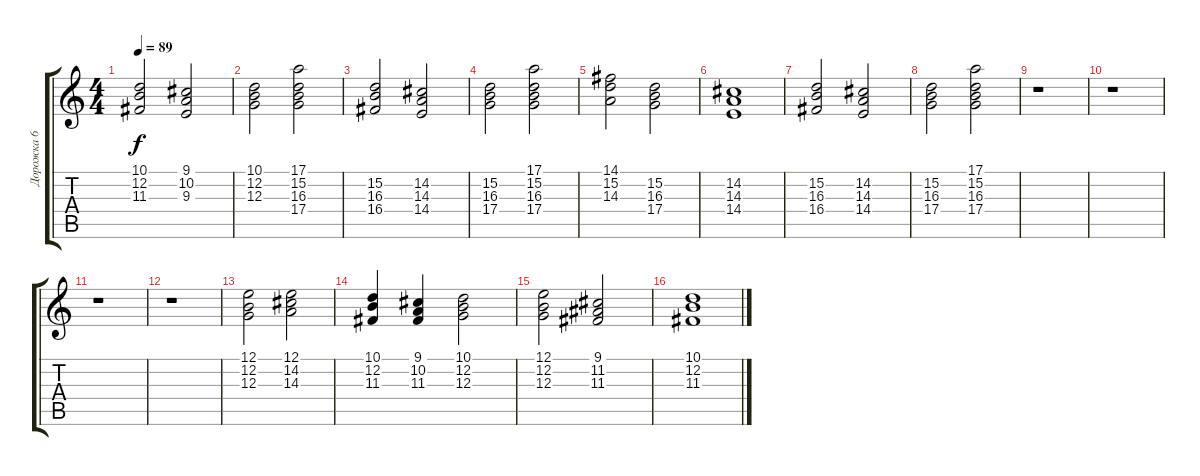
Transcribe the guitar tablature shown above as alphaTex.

\track ("Дорожка 6" "Дорожка 6") {instrument stringensemble2}
\staff {score tabs}
\tuning (E4 B3 G3 D3 A2 E2) {hide}
\ts (4 4)
\tempo 89
\clef g2
\ks c
(10.1 12.2 11.3).2{dy f} (9.1 10.2 9.3).2 |
(10.1 12.2 12.3).2 (17.1 15.2 16.3 17.4).2 |
(15.2 16.3 16.4).2 (14.2 14.3 14.4).2 |
(15.2 16.3 17.4).2 (17.1 15.2 16.3 17.4).2 |
(14.1 15.2 14.3).2 (15.2 16.3 17.4).2 |
(14.2 14.3 14.4).1 |
(15.2 16.3 16.4).2 (14.2 14.3 14.4).2 |
(15.2 16.3 17.4).2 (17.1 15.2 16.3 17.4).2 |
r.1 |
r.1 |
r.1 |
r.1 |
(12.1 12.2 12.3).2 (12.1 14.2 14.3).2 |
(10.1 12.2 11.3).4 (9.1 10.2 11.3).4 (10.1 12.2 12.3).2 |
(12.1 12.2 12.3).2 (9.1 11.2 11.3).2 |
(10.1 12.2 11.3).1
